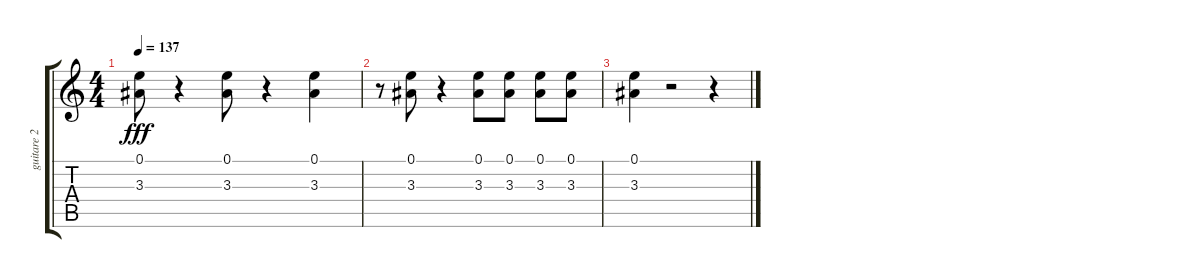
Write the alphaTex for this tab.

\track ("guitare 2" "guitare 2") {instrument acousticguitarsteel}
\staff {score tabs}
\tuning (E4 B3 G3 D3 A2 E2) {hide}
\ts (4 4)
\tempo 137
\clef g2
\ks c
(0.1 3.3).8{dy fff} r.4 (0.1 3.3).8 r.4 (0.1 3.3).4 |
r.8 (0.1 3.3).8 r.4 (0.1 3.3).8 (0.1 3.3).8 (0.1 3.3).8 (0.1 3.3).8 |
(0.1 3.3).4 r.2 r.4
